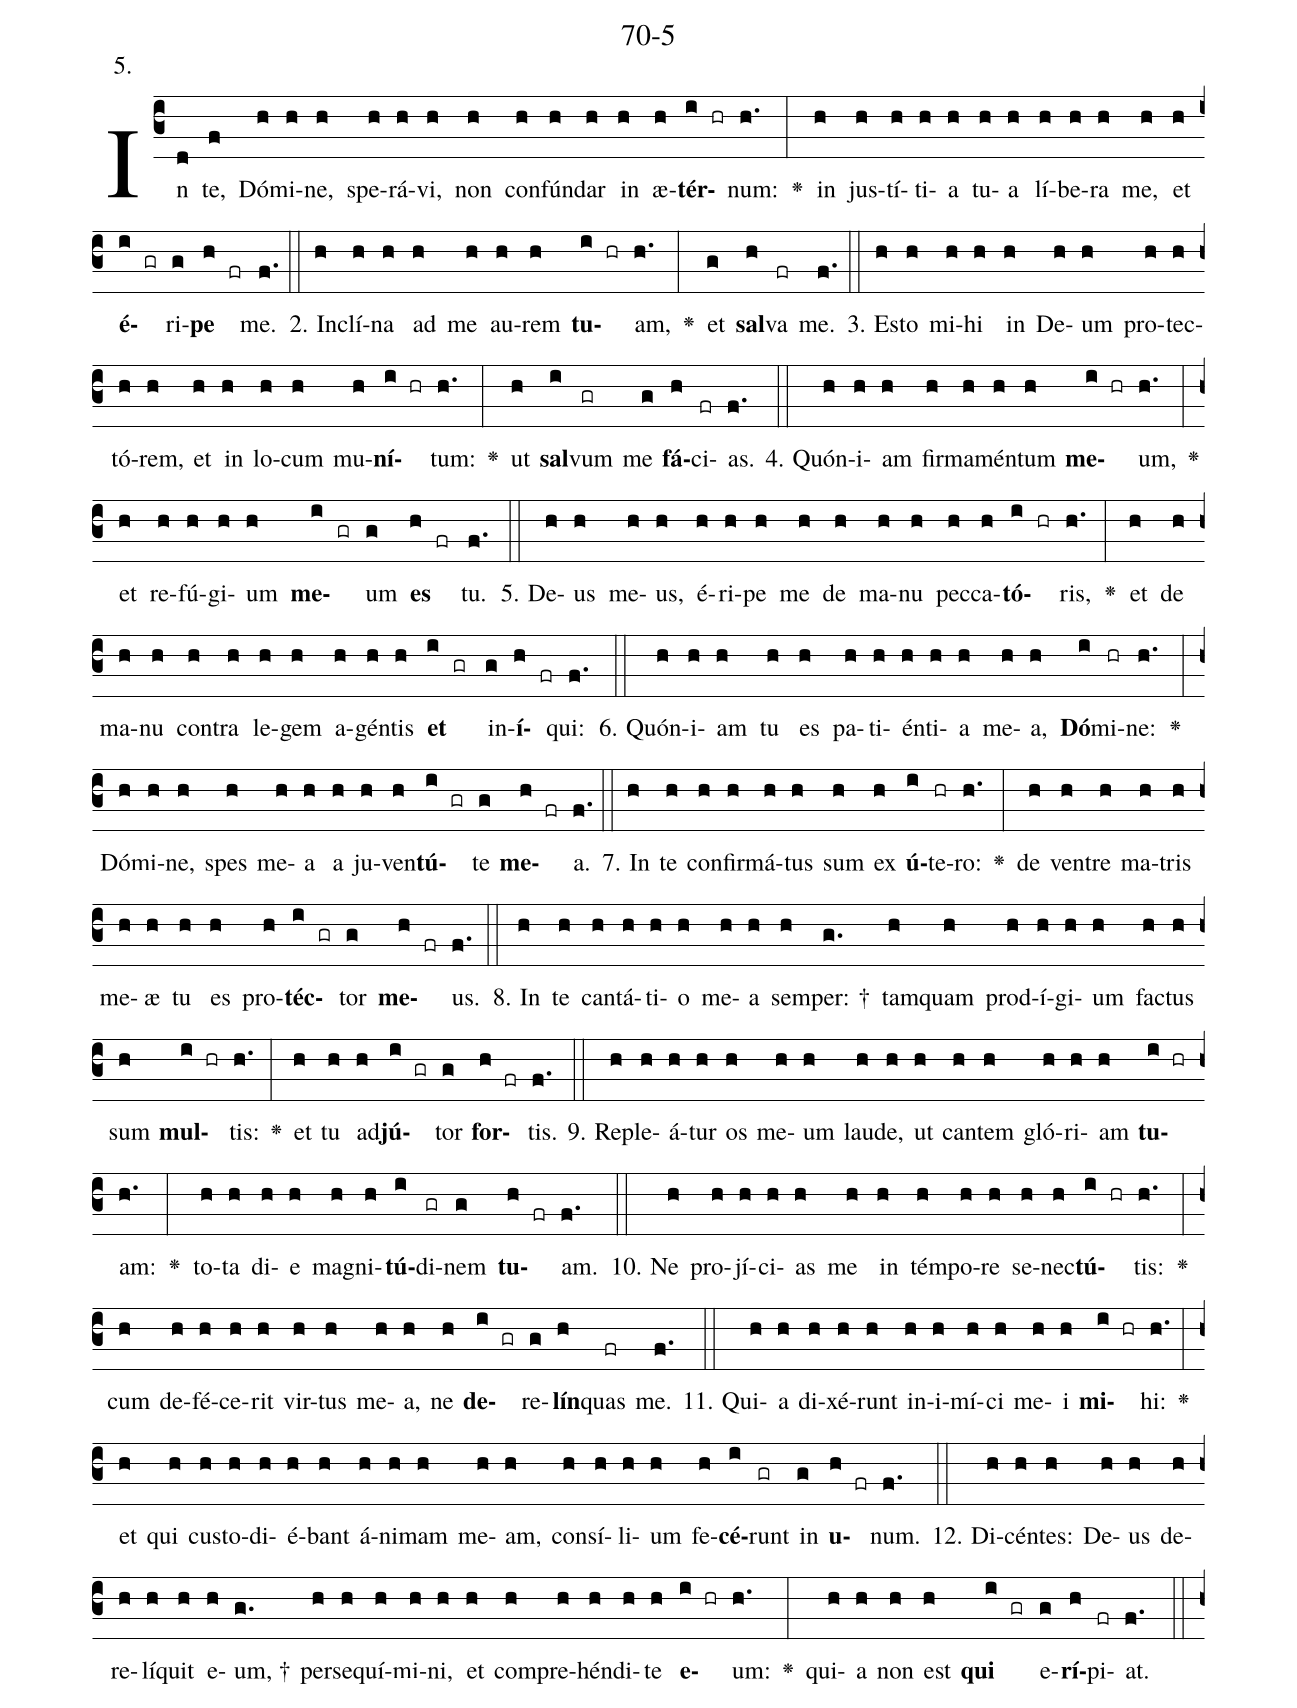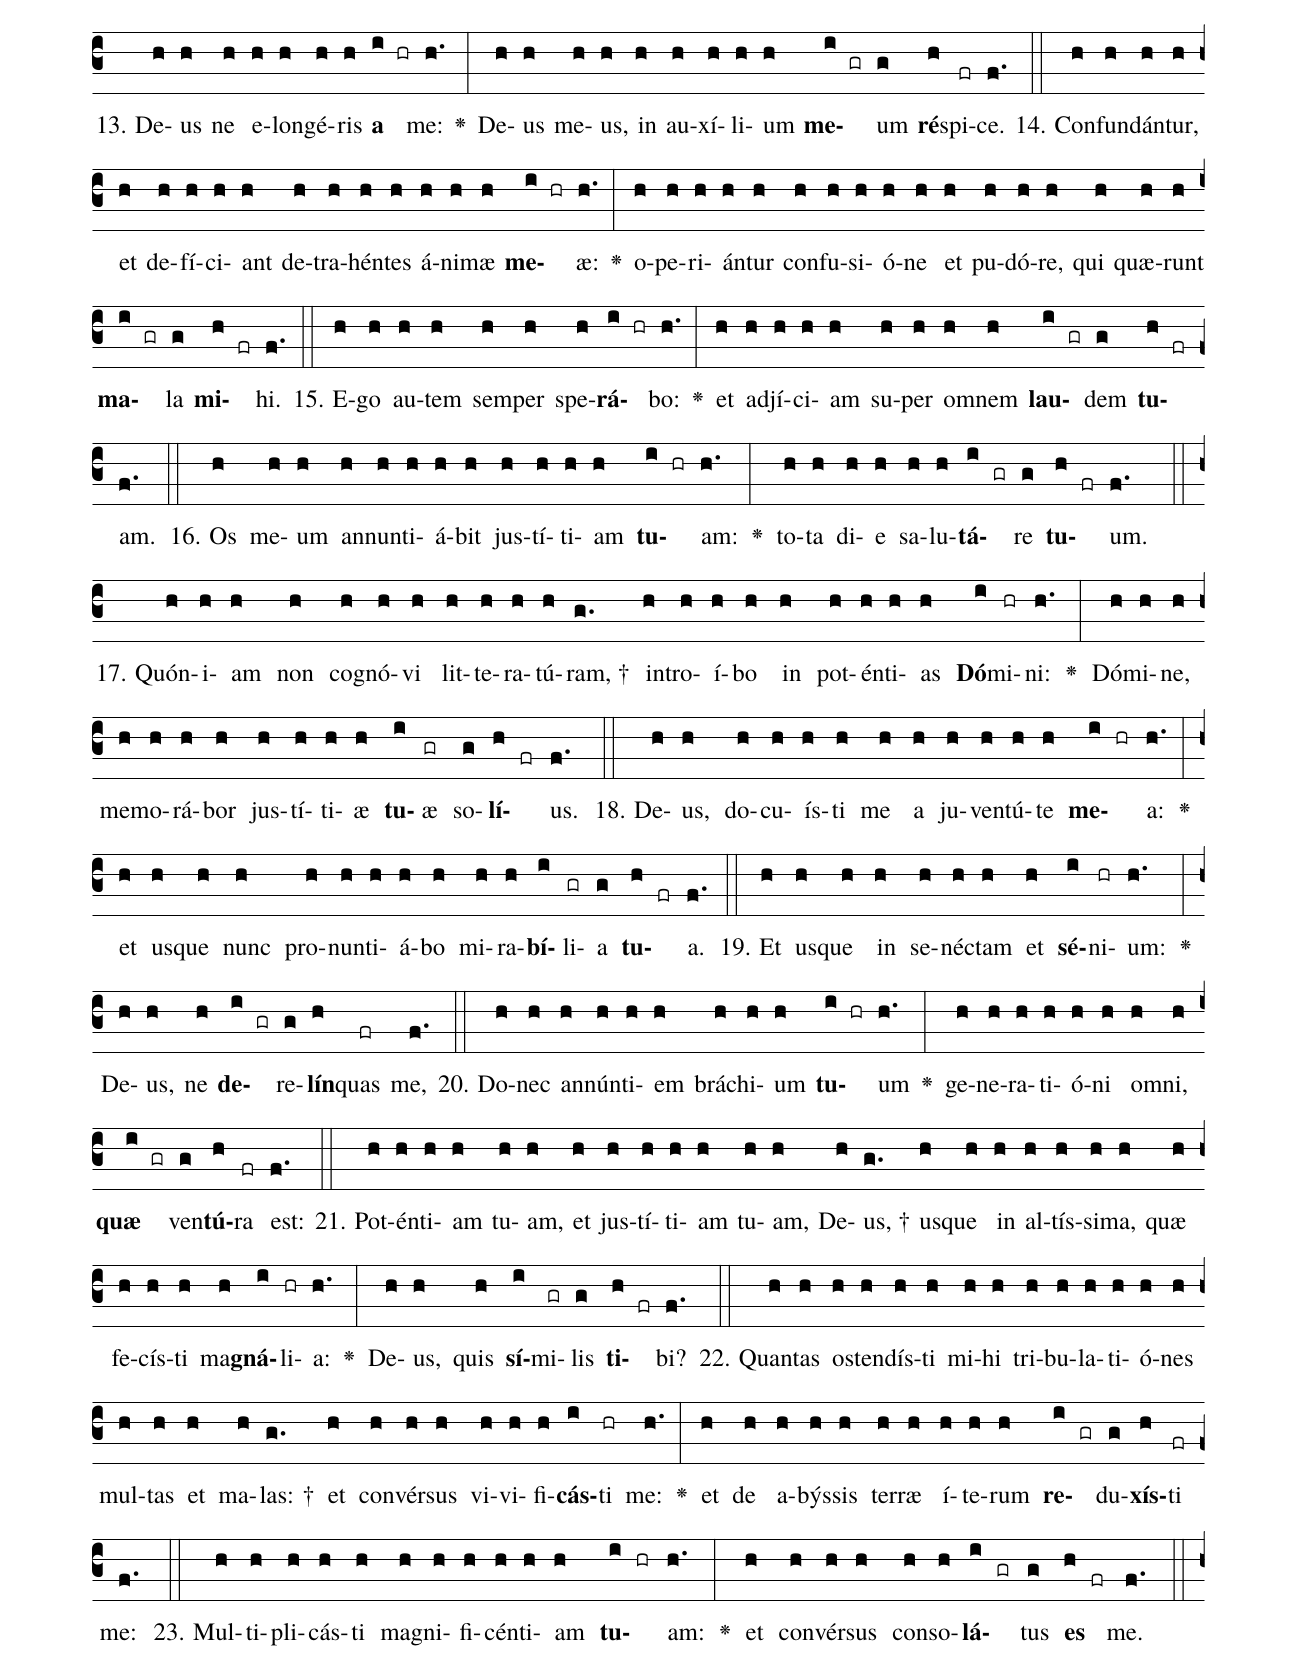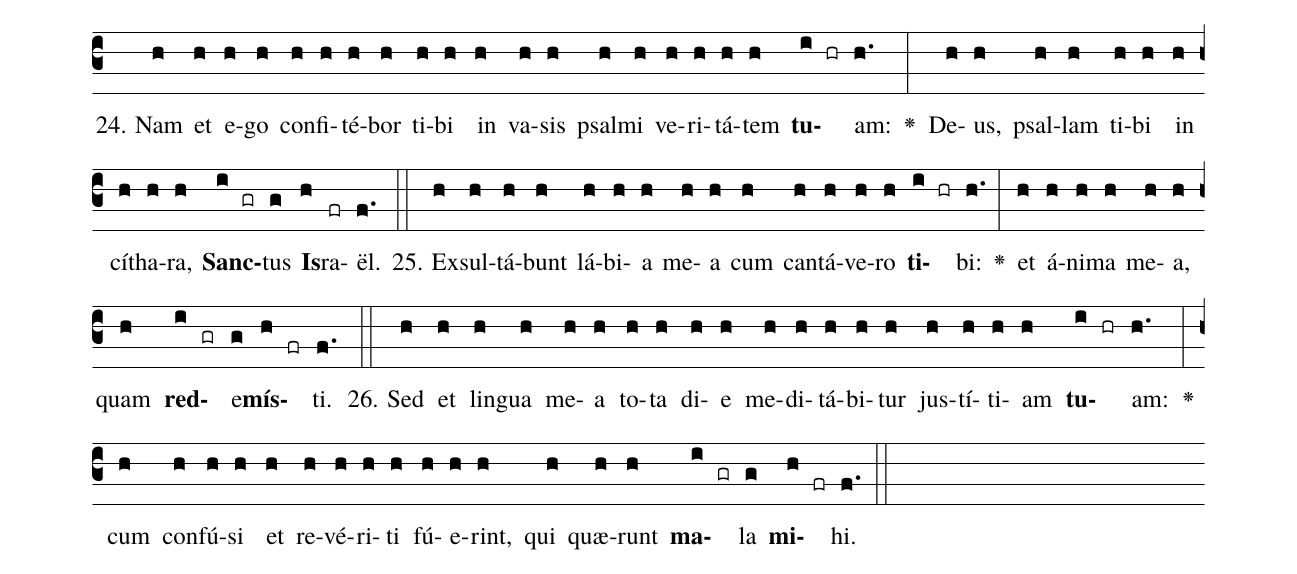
name: 70-5;
annotation: 5.;
%%
(c3)In(d) te,(f) Dó(h)mi(h)ne,(h) spe(h)rá(h)vi,(h) non(h) con(h)fún(h)dar(h) in(h) æ(h)<b>tér</b>(i hr)num:(h.) <v>\greheightstar</v>(:) in(h) jus(h)tí(h)ti(h)a(h) tu(h)a(h) lí(h)be(h)ra(h) me,(h) et(h) <b>é</b>(i gr)ri(g)<b>pe</b>(h fr) me.(f.) (::)
2. In(h)clí(h)na(h) ad(h) me(h) au(h)rem(h) <b>tu</b>(i hr)am,(h.) <v>\greheightstar</v>(:) et(g) <b>sal</b>(h)va(fr) me.(f.) (::)
3. Es(h)to(h) mi(h)hi(h) in(h) De(h)um(h) pro(h)tec(h)tó(h)rem,(h) et(h) in(h) lo(h)cum(h) mu(h)<b>ní</b>(i hr)tum:(h.) <v>\greheightstar</v>(:) ut(h) <b>sal</b>(i)vum(gr) me(g) <b>fá</b>(h)ci(fr)as.(f.) (::)
4. Quón(h)i(h)am(h) fir(h)ma(h)mén(h)tum(h) <b>me</b>(i hr)um,(h.) <v>\greheightstar</v>(:) et(h) re(h)fú(h)gi(h)um(h) <b>me</b>(i gr)um(g) <b>es</b>(h fr) tu.(f.) (::)
5. De(h)us(h) me(h)us,(h) é(h)ri(h)pe(h) me(h) de(h) ma(h)nu(h) pec(h)ca(h)<b>tó</b>(i hr)ris,(h.) <v>\greheightstar</v>(:) et(h) de(h) ma(h)nu(h) con(h)tra(h) le(h)gem(h) a(h)gén(h)tis(h) <b>et</b>(i gr) in(g)<b>í</b>(h fr)qui:(f.) (::)
6. Quón(h)i(h)am(h) tu(h) es(h) pa(h)ti(h)én(h)ti(h)a(h) me(h)a,(h) <b>Dó</b>(i)mi(hr)ne:(h.) <v>\greheightstar</v>(:) Dó(h)mi(h)ne,(h) spes(h) me(h)a(h) a(h) ju(h)ven(h)<b>tú</b>(i gr)te(g) <b>me</b>(h fr)a.(f.) (::)
7. In(h) te(h) con(h)fir(h)má(h)tus(h) sum(h) ex(h) <b>ú</b>(i)te(hr)ro:(h.) <v>\greheightstar</v>(:) de(h) ven(h)tre(h) ma(h)tris(h) me(h)æ(h) tu(h) es(h) pro(h)<b>téc</b>(i gr)tor(g) <b>me</b>(h fr)us.(f.) (::)
8. In(h) te(h) can(h)tá(h)ti(h)o(h) me(h)a(h) sem(h)per: †(g.) tam(h)quam(h) prod(h)í(h)gi(h)um(h) fac(h)tus(h) sum(h) <b>mul</b>(i hr)tis:(h.) <v>\greheightstar</v>(:) et(h) tu(h) ad(h)<b>jú</b>(i gr)tor(g) <b>for</b>(h fr)tis.(f.) (::)
9. Re(h)ple(h)á(h)tur(h) os(h) me(h)um(h) lau(h)de,(h) ut(h) can(h)tem(h) gló(h)ri(h)am(h) <b>tu</b>(i hr)am:(h.) <v>\greheightstar</v>(:) to(h)ta(h) di(h)e(h) ma(h)gni(h)<b>tú</b>(i)di(gr)nem(g) <b>tu</b>(h fr)am.(f.) (::)
10. Ne(h) pro(h)jí(h)ci(h)as(h) me(h) in(h) tém(h)po(h)re(h) se(h)nec(h)<b>tú</b>(i hr)tis:(h.) <v>\greheightstar</v>(:) cum(h) de(h)fé(h)ce(h)rit(h) vir(h)tus(h) me(h)a,(h) ne(h) <b>de</b>(i gr)re(g)<b>lín</b>(h)quas(fr) me.(f.) (::)
11. Qui(h)a(h) di(h)xé(h)runt(h) in(h)i(h)mí(h)ci(h) me(h)i(h) <b>mi</b>(i hr)hi:(h.) <v>\greheightstar</v>(:) et(h) qui(h) cus(h)to(h)di(h)é(h)bant(h) á(h)ni(h)mam(h) me(h)am,(h) con(h)sí(h)li(h)um(h) fe(h)<b>cé</b>(i)runt(gr) in(g) <b>u</b>(h fr)num.(f.) (::)
12. Di(h)cén(h)tes:(h) De(h)us(h) de(h)re(h)lí(h)quit(h) e(h)um, †(g.) per(h)se(h)quí(h)mi(h)ni,(h) et(h) com(h)pre(h)hén(h)di(h)te(h) <b>e</b>(i hr)um:(h.) <v>\greheightstar</v>(:) qui(h)a(h) non(h) est(h) <b>qui</b>(i gr) e(g)<b>rí</b>(h)pi(fr)at.(f.) (::)
13. De(h)us(h) ne(h) e(h)lon(h)gé(h)ris(h) <b>a</b>(i hr) me:(h.) <v>\greheightstar</v>(:) De(h)us(h) me(h)us,(h) in(h) au(h)xí(h)li(h)um(h) <b>me</b>(i gr)um(g) <b>ré</b>(h)spi(fr)ce.(f.) (::)
14. Con(h)fun(h)dán(h)tur,(h) et(h) de(h)fí(h)ci(h)ant(h) de(h)tra(h)hén(h)tes(h) á(h)ni(h)mæ(h) <b>me</b>(i hr)æ:(h.) <v>\greheightstar</v>(:) o(h)pe(h)ri(h)án(h)tur(h) con(h)fu(h)si(h)ó(h)ne(h) et(h) pu(h)dó(h)re,(h) qui(h) quæ(h)runt(h) <b>ma</b>(i gr)la(g) <b>mi</b>(h fr)hi.(f.) (::)
15. E(h)go(h) au(h)tem(h) sem(h)per(h) spe(h)<b>rá</b>(i hr)bo:(h.) <v>\greheightstar</v>(:) et(h) ad(h)jí(h)ci(h)am(h) su(h)per(h) om(h)nem(h) <b>lau</b>(i gr)dem(g) <b>tu</b>(h fr)am.(f.) (::)
16. Os(h) me(h)um(h) an(h)nun(h)ti(h)á(h)bit(h) jus(h)tí(h)ti(h)am(h) <b>tu</b>(i hr)am:(h.) <v>\greheightstar</v>(:) to(h)ta(h) di(h)e(h) sa(h)lu(h)<b>tá</b>(i gr)re(g) <b>tu</b>(h fr)um.(f.) (::)
17. Quón(h)i(h)am(h) non(h) co(h)gnó(h)vi(h) lit(h)te(h)ra(h)tú(h)ram, †(g.) in(h)tro(h)í(h)bo(h) in(h) pot(h)én(h)ti(h)as(h) <b>Dó</b>(i)mi(hr)ni:(h.) <v>\greheightstar</v>(:) Dó(h)mi(h)ne,(h) me(h)mo(h)rá(h)bor(h) jus(h)tí(h)ti(h)æ(h) <b>tu</b>(i)æ(gr) so(g)<b>lí</b>(h fr)us.(f.) (::)
18. De(h)us,(h) do(h)cu(h)ís(h)ti(h) me(h) a(h) ju(h)ven(h)tú(h)te(h) <b>me</b>(i hr)a:(h.) <v>\greheightstar</v>(:) et(h) us(h)que(h) nunc(h) pro(h)nun(h)ti(h)á(h)bo(h) mi(h)ra(h)<b>bí</b>(i)li(gr)a(g) <b>tu</b>(h fr)a.(f.) (::)
19. Et(h) us(h)que(h) in(h) se(h)néc(h)tam(h) et(h) <b>sé</b>(i)ni(hr)um:(h.) <v>\greheightstar</v>(:) De(h)us,(h) ne(h) <b>de</b>(i gr)re(g)<b>lín</b>(h)quas(fr) me,(f.) (::)
20. Do(h)nec(h) an(h)nún(h)ti(h)em(h) brá(h)chi(h)um(h) <b>tu</b>(i hr)um(h.) <v>\greheightstar</v>(:) ge(h)ne(h)ra(h)ti(h)ó(h)ni(h) om(h)ni,(h) <b>quæ</b>(i gr) ven(g)<b>tú</b>(h)ra(fr) est:(f.) (::)
21. Pot(h)én(h)ti(h)am(h) tu(h)am,(h) et(h) jus(h)tí(h)ti(h)am(h) tu(h)am,(h) De(h)us, †(g.) us(h)que(h) in(h) al(h)tís(h)si(h)ma,(h) quæ(h) fe(h)cís(h)ti(h) ma(h)<b>gná</b>(i)li(hr)a:(h.) <v>\greheightstar</v>(:) De(h)us,(h) quis(h) <b>sí</b>(i)mi(gr)lis(g) <b>ti</b>(h fr)bi?(f.) (::)
22. Quan(h)tas(h) os(h)ten(h)dís(h)ti(h) mi(h)hi(h) tri(h)bu(h)la(h)ti(h)ó(h)nes(h) mul(h)tas(h) et(h) ma(h)las: †(g.) et(h) con(h)vér(h)sus(h) vi(h)vi(h)fi(h)<b>cás</b>(i)ti(hr) me:(h.) <v>\greheightstar</v>(:) et(h) de(h) a(h)býs(h)sis(h) ter(h)ræ(h) í(h)te(h)rum(h) <b>re</b>(i gr)du(g)<b>xís</b>(h)ti(fr) me:(f.) (::)
23. Mul(h)ti(h)pli(h)cás(h)ti(h) ma(h)gni(h)fi(h)cén(h)ti(h)am(h) <b>tu</b>(i hr)am:(h.) <v>\greheightstar</v>(:) et(h) con(h)vér(h)sus(h) con(h)so(h)<b>lá</b>(i gr)tus(g) <b>es</b>(h fr) me.(f.) (::)
24. Nam(h) et(h) e(h)go(h) con(h)fi(h)té(h)bor(h) ti(h)bi(h) in(h) va(h)sis(h) psal(h)mi(h) ve(h)ri(h)tá(h)tem(h) <b>tu</b>(i hr)am:(h.) <v>\greheightstar</v>(:) De(h)us,(h) psal(h)lam(h) ti(h)bi(h) in(h) cí(h)tha(h)ra,(h) <b>Sanc</b>(i gr)tus(g) <b>Is</b>(h)ra(fr)ël.(f.) (::)
25. Ex(h)sul(h)tá(h)bunt(h) lá(h)bi(h)a(h) me(h)a(h) cum(h) can(h)tá(h)ve(h)ro(h) <b>ti</b>(i hr)bi:(h.) <v>\greheightstar</v>(:) et(h) á(h)ni(h)ma(h) me(h)a,(h) quam(h) <b>red</b>(i gr)e(g)<b>mís</b>(h fr)ti.(f.) (::)
26. Sed(h) et(h) lin(h)gua(h) me(h)a(h) to(h)ta(h) di(h)e(h) me(h)di(h)tá(h)bi(h)tur(h) jus(h)tí(h)ti(h)am(h) <b>tu</b>(i hr)am:(h.) <v>\greheightstar</v>(:) cum(h) con(h)fú(h)si(h) et(h) re(h)vé(h)ri(h)ti(h) fú(h)e(h)rint,(h) qui(h) quæ(h)runt(h) <b>ma</b>(i gr)la(g) <b>mi</b>(h fr)hi.(f.) (::)
